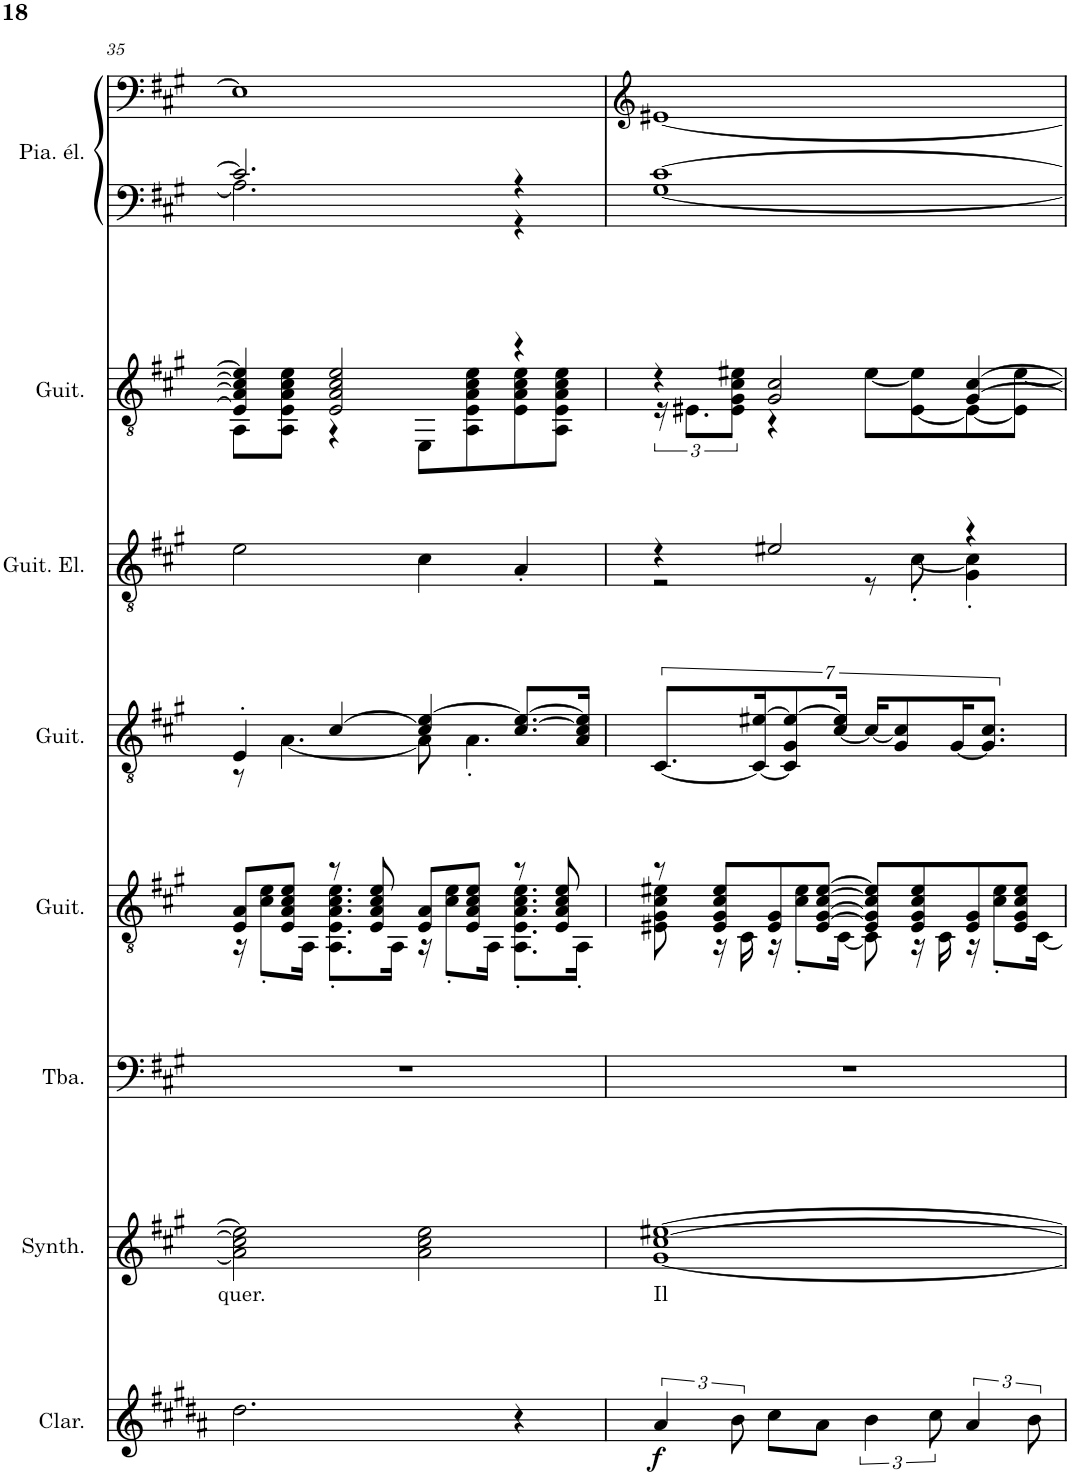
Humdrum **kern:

**kern	**dynam	**kern	**text	**kern	**kern	**kern	**kern	**kern	**kern	**kern
*part8	*part8	*part7	*part7	*part6	*part5	*part4	*part3	*part2	*part1	*part1
*staff9	*staff9	*staff8	*staff8	*staff7	*staff6	*staff5	*staff4	*staff3	*staff2	*staff1
*I"Clarinette	*	*I"Synthétiseur d'instruments à cordes	*	*I"Tuba (non spécifié)	*I"Guitare Acoustique	*I"Guitare Classique	*I"Guitare électrique	*I"Guitare Acoustique	*I"Piano électrique	*
*I'Clar.	*	*I'Synth.	*	*I'Tba.	*I'Guit.	*I'Guit.	*I'Guit. El.	*I'Guit.	*I'Pia. él.	*
!!LO:PB:g=z
*clefG2	*	*clefG2	*	*clefF4	*clefGv2	*clefGv2	*clefGv2	*clefGv2	*clefF4	*clefF4
*Trd1c2	*	*	*	*	*	*	*	*	*	*
*k[f#c#g#d#a#]	*	*k[f#c#g#]	*	*k[f#c#g#]	*k[f#c#g#]	*k[f#c#g#]	*k[f#c#g#]	*k[f#c#g#]	*k[f#c#g#]	*k[f#c#g#]
*M4/4	*	*M4/4	*	*M4/4	*M4/4	*M4/4	*M4/4	*M4/4	*M4/4	*M4/4
=35	=35	=35	=35	=35	=35	=35	=35	=35	=35	=35
!	!	!	!LO:LY:b	!	!	!	!	!	!	!
*	*	*	*	*	*^	*^	*	*^	*^	*
2.dd#\	.	2a\] 2cc#\] 2ee\]	quer.	1r	8E/ 8A/L	16r	4E'/	8r	2e\	4E/] 4A/] 4c#/] 4e/]	8AA\L	2.c#/]	2.A\]	1E]
.	.	.	.	.	.	8c#\' 8e\'L	.	.	.	.	.	.	.	.
.	.	.	.	.	8E/ 8A/ 8c#/ 8e/J	.	.	[4.A\	.	.	8AA\ 8E\ 8A\ 8c#\ 8e\J	.	.	.
.	.	.	.	.	.	16AA\Jk	.	.	.	.	.	.	.	.
.	.	.	.	.	8r	8.AA\' 8.E\' 8.A\' 8.c#\' 8.e\'L	[4c#/	.	.	2E/ 2A/ 2c#/ 2e/	4r	.	.	.
.	.	.	.	.	8E/ 8A/ 8c#/ 8e/	.	.	.	.	.	.	.	.	.
.	.	.	.	.	.	16AA\Jk	.	.	.	.	.	.	.	.
.	.	2a\ 2cc#\ 2ee\	.	.	8E/ 8A/L	16r	4c#/] [4e/	8A\]	4c#\	.	8EE\L	.	.	.
.	.	.	.	.	.	8c#\' 8e\'L	.	.	.	.	.	.	.	.
.	.	.	.	.	8E/ 8A/ 8c#/ 8e/J	.	.	4.A'\	.	.	8AA\ 8E\ 8A\ 8c#\ 8e\	.	.	.
.	.	.	.	.	.	16AA\Jk	.	.	.	.	.	.	.	.
4r	.	.	.	.	8r	8.AA\' 8.E\' 8.A\' 8.c#\' 8.e\'L	[8.c#/ 8.e/_L	.	4A'/	4r	8E\ 8A\ 8c#\ 8e\	4r	4r	.
.	.	.	.	.	8E/ 8A/ 8c#/ 8e/	.	.	.	.	.	8AA\ 8E\ 8A\ 8c#\ 8e\J	.	.	.
.	.	.	.	.	.	16AA'\Jk	16A/ 16c#/] 16e/]Jk	.	.	.	.	.	.	.
*	*	*	*	*	*	*	*v	*v	*	*	*	*v	*v	*
=36	=36	=36	=36	=36	=36	=36	=36	=36	=36	=36	=36	=36
*	*	*	*	*	*	*	*	*	*	*	*	*clefG2
!	!LO:DY:b	!	!LO:LY:b	!	!	!	!	!	!	!	!	!
*	*	*	*	*	*	*	*	*^	*	*	*	*
6a#/	f	[1g# [1cc# [1ee#X	Il	1r	8r	8E#X\ 8G#\ 8c#\ 8e#X\	[7.C#/L	4r	2r	4r	24r	[1G# [1c#	[1e#X
.	.	.	.	.	.	.	.	.	.	.	12.E#X\L	.	.
.	.	.	.	.	8E#/ 8G#/ 8c#/ 8e#/L	16r	.	.	.	.	.	.	.
12b\	.	.	.	.	.	.	.	.	.	.	12E#\ 12G#\ 12c#\ 12e#X\J	.	.
.	.	.	.	.	.	16C#\	.	.	.	.	.	.	.
.	.	.	.	.	.	.	14C#/_ [14e#X/K	.	.	.	.	.	.
8cc#\L	.	.	.	.	8E#/ 8G#/	16r	.	2e#X/	.	2G#/ 2c#/	4r	.	.
.	.	.	.	.	.	.	7C#/] 7G#/ 7e#/_	.	.	.	.	.	.
.	.	.	.	.	.	8c#\' 8e#\'L	.	.	.	.	.	.	.
8a#\J	.	.	.	.	[8E#/ [8G#/ [8c#/ [8e#/J	.	.	.	.	.	.	.	.
.	.	.	.	.	.	.	[14c#/ 14e#/]Jk	.	.	.	.	.	.
.	.	.	.	.	.	[16C#\Jk	.	.	.	.	.	.	.
6b\	.	.	.	.	8E#/] 8G#/] 8c#/] 8e#/]L	8C#\]	14c#/KL_	.	8r	.	[8e#\L	.	.
.	.	.	.	.	.	.	7G#/ 7c#/]	.	.	.	.	.	.
.	.	.	.	.	8E#/ 8G#/ 8c#/ 8e#/	16r	.	.	[8c#'\	.	[8E#\ 8e#\]	.	.
12cc#\	.	.	.	.	.	.	.	.	.	.	.	.	.
.	.	.	.	.	.	16C#\	.	.	.	.	.	.	.
.	.	.	.	.	.	.	[14G#/K	.	.	.	.	.	.
6a#/	.	.	.	.	8E#/ 8G#/	16r	.	4r	4G#\' 4c#\]'	[4G#/ [4c#/	8E#\_	.	.
.	.	.	.	.	.	.	7.G#/] 7.c#/J	.	.	.	.	.	.
.	.	.	.	.	.	8c#\' 8e#\'L	.	.	.	.	.	.	.
.	.	.	.	.	8E#/ 8G#/ 8c#/ 8e#/J	.	.	.	.	.	8E#\] [8e#\J	.	.
12b\	.	.	.	.	.	.	.	.	.	.	.	.	.
.	.	.	.	.	.	[16C#\Jk	.	.	.	.	.	.	.
*	*	*	*	*	*	*	*	*v	*v	*	*	*	*
*	*	*	*	*	*v	*v	*	*	*v	*v	*	*
=	=	=	=	=	=	=	=	=	=	=
*-	*-	*-	*-	*-	*-	*-	*-	*-	*-	*-
